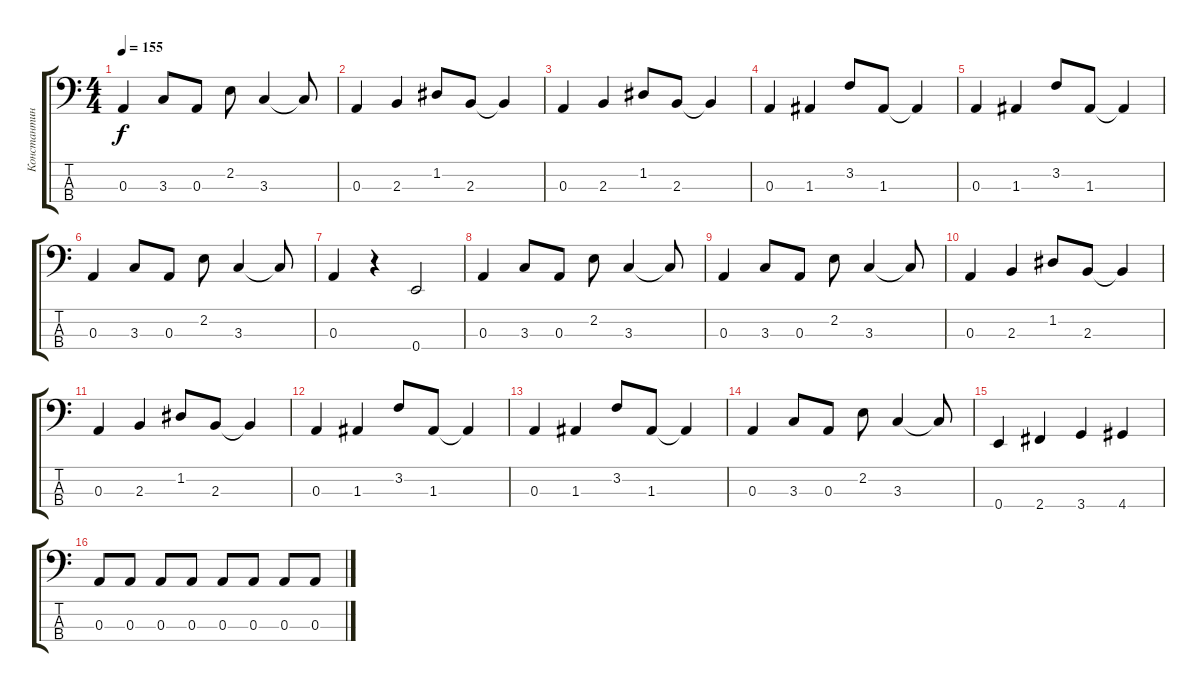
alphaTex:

\track ("Константин Бекрев (Rickenbaker)" "Константин") {instrument electricbasspick}
\staff {score tabs}
\tuning (G2 D2 A1 E1) {hide}
\ts (4 4)
\tempo 155
\clef f4
\ks c
0.3.4{dy f} 3.3.8 0.3.8 2.2.8 3.3.4 3.3{t}.8 |
0.3.4 2.3.4 1.2.8 2.3.8 2.3{t}.4 |
0.3.4 2.3.4 1.2.8 2.3.8 2.3{t}.4 |
0.3.4 1.3.4 3.2.8 1.3.8 1.3{t}.4 |
0.3.4 1.3.4 3.2.8 1.3.8 1.3{t}.4 |
0.3.4 3.3.8 0.3.8 2.2.8 3.3.4 3.3{t}.8 |
0.3.4 r.4 0.4.2 |
0.3.4 3.3.8 0.3.8 2.2.8 3.3.4 3.3{t}.8 |
0.3.4 3.3.8 0.3.8 2.2.8 3.3.4 3.3{t}.8 |
0.3.4 2.3.4 1.2.8 2.3.8 2.3{t}.4 |
0.3.4 2.3.4 1.2.8 2.3.8 2.3{t}.4 |
0.3.4 1.3.4 3.2.8 1.3.8 1.3{t}.4 |
0.3.4 1.3.4 3.2.8 1.3.8 1.3{t}.4 |
0.3.4 3.3.8 0.3.8 2.2.8 3.3.4 3.3{t}.8 |
0.4.4 2.4.4 3.4.4 4.4.4 |
0.3.8 0.3.8 0.3.8 0.3.8 0.3.8 0.3.8 0.3.8 0.3.8
